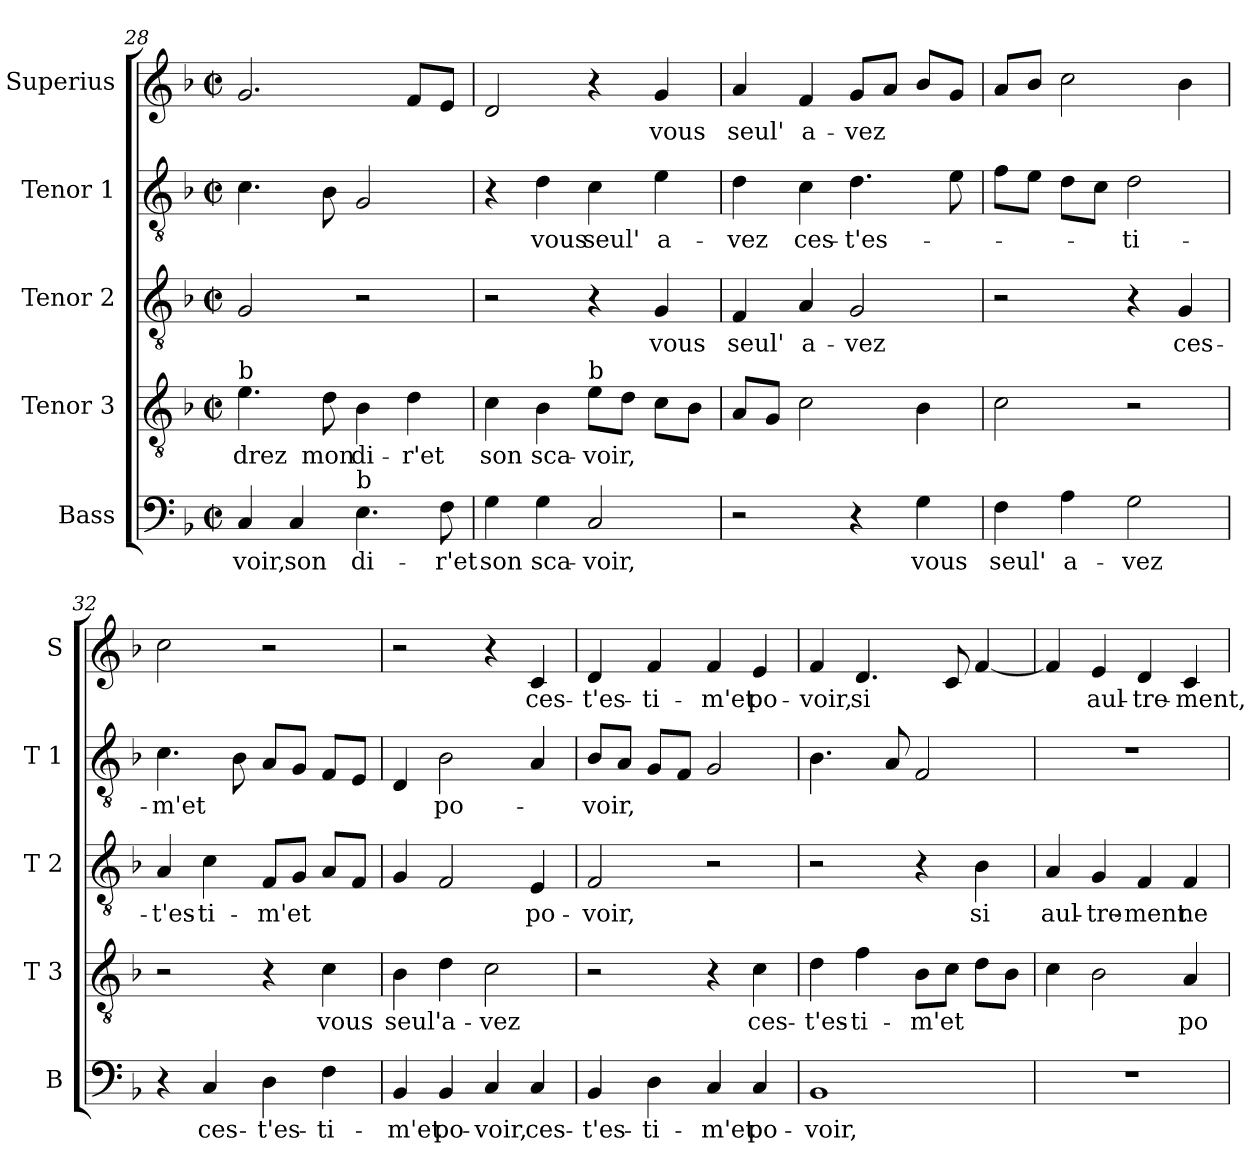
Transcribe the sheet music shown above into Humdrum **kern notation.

**kern	**text	**kern	**text	**kern	**text	**kern	**text	**kern	**text
*part5	*part5	*part4	*part4	*part3	*part3	*part2	*part2	*part1	*part1
*staff5	*staff5	*staff4	*staff4	*staff3	*staff3	*staff2	*staff2	*staff1	*staff1
*I"Bass	*	*I"Tenor 3	*	*I"Tenor 2	*	*I"Tenor 1	*	*I"Superius	*
*I'B	*	*I'T 3	*	*I'T 2	*	*I'T 1	*	*I'S	*
*clefF4	*	*clefGv2	*	*clefGv2	*	*clefGv2	*	*clefG2	*
*k[b-]	*	*k[b-]	*	*k[b-]	*	*k[b-]	*	*k[b-]	*
*F:	*	*F:	*	*F:	*	*F:	*	*F:	*
*M2/2	*	*M2/2	*	*M2/2	*	*M2/2	*	*M2/2	*
*met(c|)	*	*met(c|)	*	*met(c|)	*	*met(c|)	*	*met(c|)	*
=28	=28	=28	=28	=28	=28	=28	=28	=28	=28
!	!	!LO:TX:a:t=b	!	!	!	!	!	!	!
4C/	-voir,	4.e\	-drez	2G/	.	4.c\	.	2.g/	.
4C/	son	.	.	.	.	.	.	.	.
.	.	8d\	mon	.	.	8B-\	.	.	.
!LO:TX:a:t=b	!	!	!	!	!	!	!	!	!
4.E\	di-	4B-\	di-	2r	.	2G/	.	.	.
.	.	4d\	-r'et	.	.	.	.	8f/L	.
8F\	-r'et	.	.	.	.	.	.	8e/J	.
!!LO:LB:g=z
=29	=29	=29	=29	=29	=29	=29	=29	=29	=29
4G\	son	4c\	son	2r	.	4r	.	2d/	.
4G\	sca-	4B-\	sca-	.	.	4d\	vous	.	.
!	!	!LO:TX:a:t=b	!	!	!	!	!	!	!
2C/	-voir,	8e\L	-voir,	4r	.	4c\	seul'	4r	.
.	.	8d\J	.	.	.	.	.	.	.
.	.	8c\L	.	4G/	vous	4e\	a-	4g/	vous
.	.	8B-\J	.	.	.	.	.	.	.
=30	=30	=30	=30	=30	=30	=30	=30	=30	=30
2r	.	8A/L	.	4F/	seul'	4d\	-vez	4a/	seul'
.	.	8G/J	.	.	.	.	.	.	.
.	.	2c\	.	4A/	a-	4c\	ces-	4f/	a-
4r	.	.	.	2G/	-vez	4.d\	-t'es-	8g/L	-vez
.	.	.	.	.	.	.	.	8a/J	.
4G\	vous	4B-\	.	.	.	.	.	8b-/L	.
.	.	.	.	.	.	8e\	.	8g/J	.
=31	=31	=31	=31	=31	=31	=31	=31	=31	=31
4F\	seul'	2c\	.	2r	.	8f\L	.	8a/L	.
.	.	.	.	.	.	8e\J	.	8b-/J	.
4A\	a-	.	.	.	.	8d\L	.	2cc\	.
.	.	.	.	.	.	8c\J	.	.	.
2G\	-vez	2r	.	4r	.	2d\	-ti-	.	.
.	.	.	.	4G/	ces-	.	.	4b-\	.
=32	=32	=32	=32	=32	=32	=32	=32	=32	=32
4r	.	2r	.	4A/	-t'es-	4.c\	-m'et	2cc\	.
4C/	ces-	.	.	4c\	-ti-	.	.	.	.
.	.	.	.	.	.	8B-\	.	.	.
4D\	-t'es-	4r	.	8F/L	-m'et	8A/L	.	2r	.
.	.	.	.	8G/J	.	8G/J	.	.	.
4F\	-ti-	4c\	vous	8A/L	.	8F/L	.	.	.
.	.	.	.	8F/J	.	8E/J	.	.	.
=33	=33	=33	=33	=33	=33	=33	=33	=33	=33
4BB-/	-m'et	4B-\	seul'	4G/	.	4D/	.	2r	.
4BB-/	po-	4d\	a-	2F/	.	2B-\	po-	.	.
4C/	-voir,	2c\	-vez	.	.	.	.	4r	.
4C/	ces-	.	.	4E/	po-	4A/	.	4c/	ces-
!!LO:LB:g=z
=34	=34	=34	=34	=34	=34	=34	=34	=34	=34
4BB-/	-t'es-	2r	.	2F/	-voir,	8B-/L	-voir,	4d/	-t'es-
.	.	.	.	.	.	8A/J	.	.	.
4D\	-ti-	.	.	.	.	8G/L	.	4f/	-ti-
.	.	.	.	.	.	8F/J	.	.	.
4C/	-m'et	4r	.	2r	.	2G/	.	4f/	-m'et
4C/	po-	4c\	ces-	.	.	.	.	4e/	po-
=35	=35	=35	=35	=35	=35	=35	=35	=35	=35
1BB-	-voir,	4d\	-t'es-	2r	.	4.B-\	.	4f/	-voir,
.	.	4f\	-ti-	.	.	.	.	4.d/	si
.	.	.	.	.	.	8A/	.	.	.
.	.	8B-\L	-m'et	4r	.	2F/	.	.	.
.	.	8c\J	.	.	.	.	.	8c/	.
.	.	8d\L	.	4B-\	si	.	.	[4f/	.
.	.	8B-\J	.	.	.	.	.	.	.
=36	=36	=36	=36	=36	=36	=36	=36	=36	=36
1r	.	4c\	.	4A/	aul-	1r	.	4f/]	.
.	.	2B-\	.	4G/	-tre-	.	.	4e/	aul-
.	.	.	.	4F/	-ment	.	.	4d/	-tre-
.	.	4A/	po-	4F/	ne	.	.	4c/	-ment,
=	=	=	=	=	=	=	=	=	=
*-	*-	*-	*-	*-	*-	*-	*-	*-	*-
